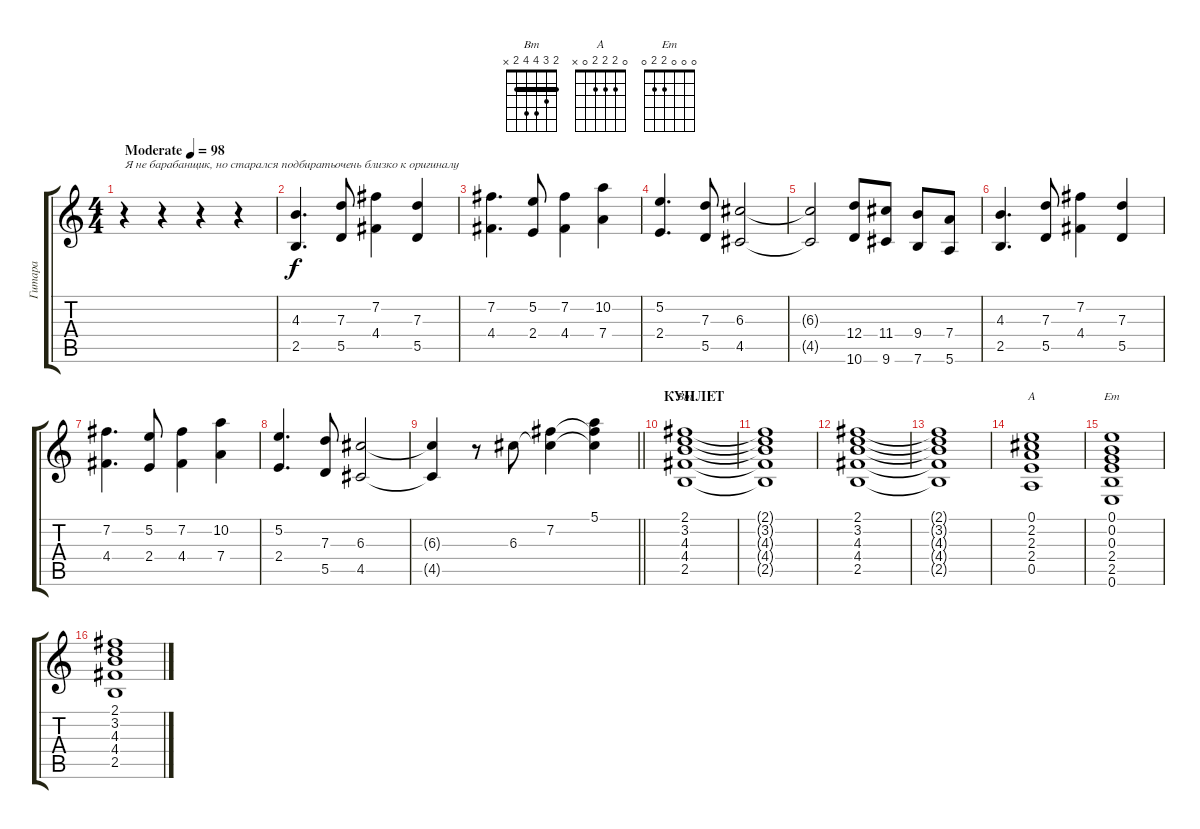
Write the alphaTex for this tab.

\track ("Гитара" "Гитара") {instrument acousticguitarsteel}
\staff {score tabs}
\tuning (E4 B3 G3 D3 A2 E2) {hide}
\chord ("Bm" 2 3 4 4 2 x) {barre 2}
\chord ("A" 0 2 2 2 0 x)
\chord ("Em" 0 0 0 2 2 0)
\ts (4 4)
\tempo (98 "Moderate")
\clef g2
\ks c
r.4{txt "Я не барабанщик, но старался подбирать" dy f instrument acousticguitarsteel} r.4 r.4 r.4 |
(4.3 2.5).4{d txt "             очень близко к оригиналу"} (7.3 5.5).8 (7.2 4.4).4 (7.3 5.5).4 |
(7.2 4.4).4{d} (5.2 2.4).8 (7.2 4.4).4 (10.2 7.4).4 |
(5.2 2.4).4{d} (7.3 5.5).8 (6.3 4.5).2 |
(6.3{t} 4.5{t}).2 (12.4 10.6).8 (11.4 9.6).8 (9.4 7.6).8 (7.4 5.6).8 |
(4.3 2.5).4{d} (7.3 5.5).8 (7.2 4.4).4 (7.3 5.5).4 |
(7.2 4.4).4{d} (5.2 2.4).8 (7.2 4.4).4 (10.2 7.4).4 |
(5.2 2.4).4{d} (7.3 5.5).8 (6.3 4.5).2 |
\barLineRight lightlight
(6.3{t} 4.5{t}).4 r.8 6.3.8 (7.2 6.3{t}).4 (5.1 7.2{t} 6.3{t}).4 |
\section ("" "КУПЛЕТ")
(2.1 3.2 4.3 4.4 2.5).1{ch "Bm"} |
(2.1{t} 3.2{t} 4.3{t} 4.4{t} 2.5{t}).1 |
(2.1 3.2 4.3 4.4 2.5).1 |
(2.1{t} 3.2{t} 4.3{t} 4.4{t} 2.5{t}).1 |
(0.1 2.2 2.3 2.4 0.5).1{ch "A"} |
(0.1 0.2 0.3 2.4 2.5 0.6).1{ch "Em"} |
(2.1 3.2 4.3 4.4 2.5).1
